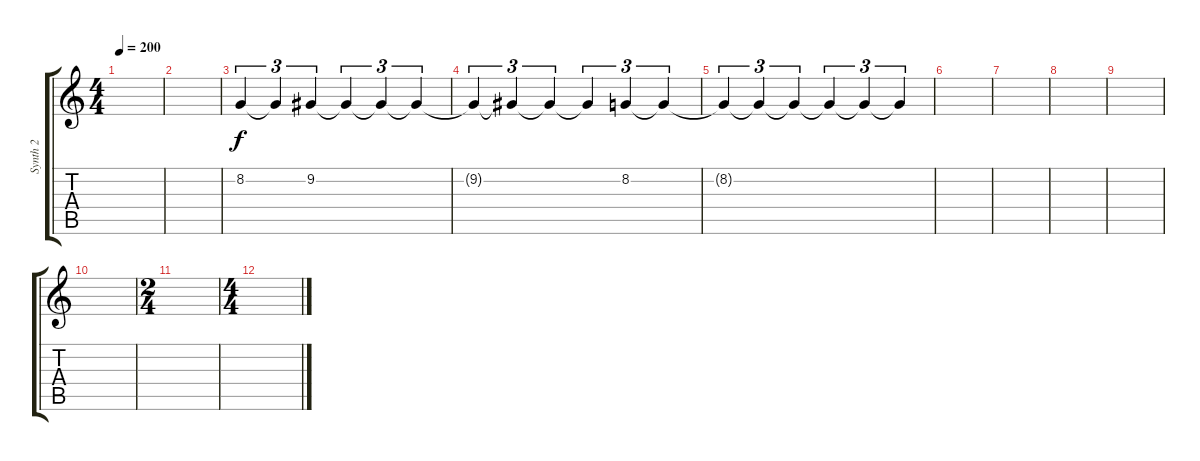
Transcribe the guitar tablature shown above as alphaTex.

\track ("Synth 2" "Synth 2") {instrument pad8sweep}
\staff {score tabs}
\tuning (E4 B3 G3 D3 A2 E2) {hide}
\ts (4 4)
\tempo 200
\clef g2
\ks c
|
|
8.2.4{tu (3 2)} 8.2{t}.4{tu (3 2)} 9.2.4{tu (3 2)} 9.2{t}.4{tu (3 2)} 9.2{t}.4{tu (3 2)} 9.2{t}.4{tu (3 2)} |
9.2{t}.4{tu (3 2)} 9.2{t}.4{tu (3 2)} 9.2{t}.4{tu (3 2)} 9.2{t}.4{tu (3 2)} 8.2.4{tu (3 2)} 8.2{t}.4{tu (3 2)} |
8.2{t}.4{tu (3 2)} 8.2{t}.4{tu (3 2)} 8.2{t}.4{tu (3 2)} 8.2{t}.4{tu (3 2)} 8.2{t}.4{tu (3 2)} 8.2{t}.4{tu (3 2)} |
|
|
|
|
|
\ts (2 4)
|
\ts (4 4)
